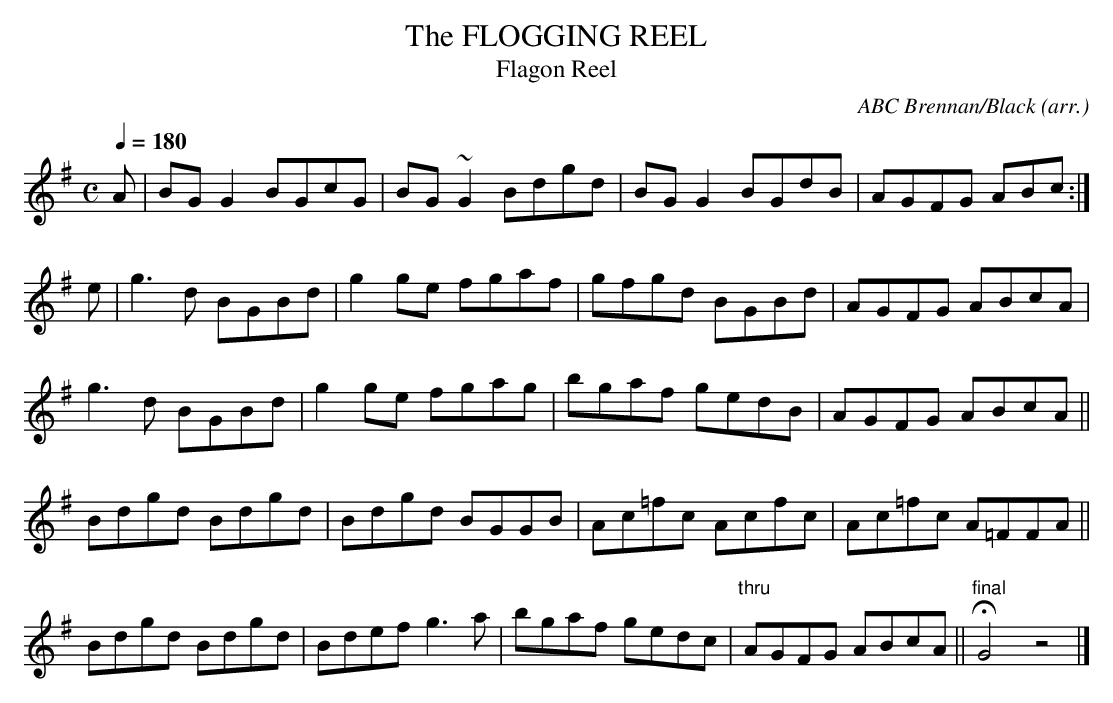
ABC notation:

X:1
T:FLOGGING REEL, The
T:Flagon Reel
C:ABC Brennan/Black (arr.)
Q:1/4=180
M:C
L:1/8
K:G
A|BGG2 BGcG|BG~G2 Bdgd|BGG2 BGdB|AGFG ABc:|
e|g3d BGBd|g2ge fgaf|gfgd BGBd|AGFG ABcA|
g3d BGBd|g2ge fgag|bgaf gedB|AGFG ABcA||
Bdgd Bdgd|Bdgd BGGB|Ac=fc Acfc|Ac=fc A=FFA||
Bdgd Bdgd|Bdef g3a|bgaf gedc|"thru"AGFG ABcA||\
"final"HG4z4|]
